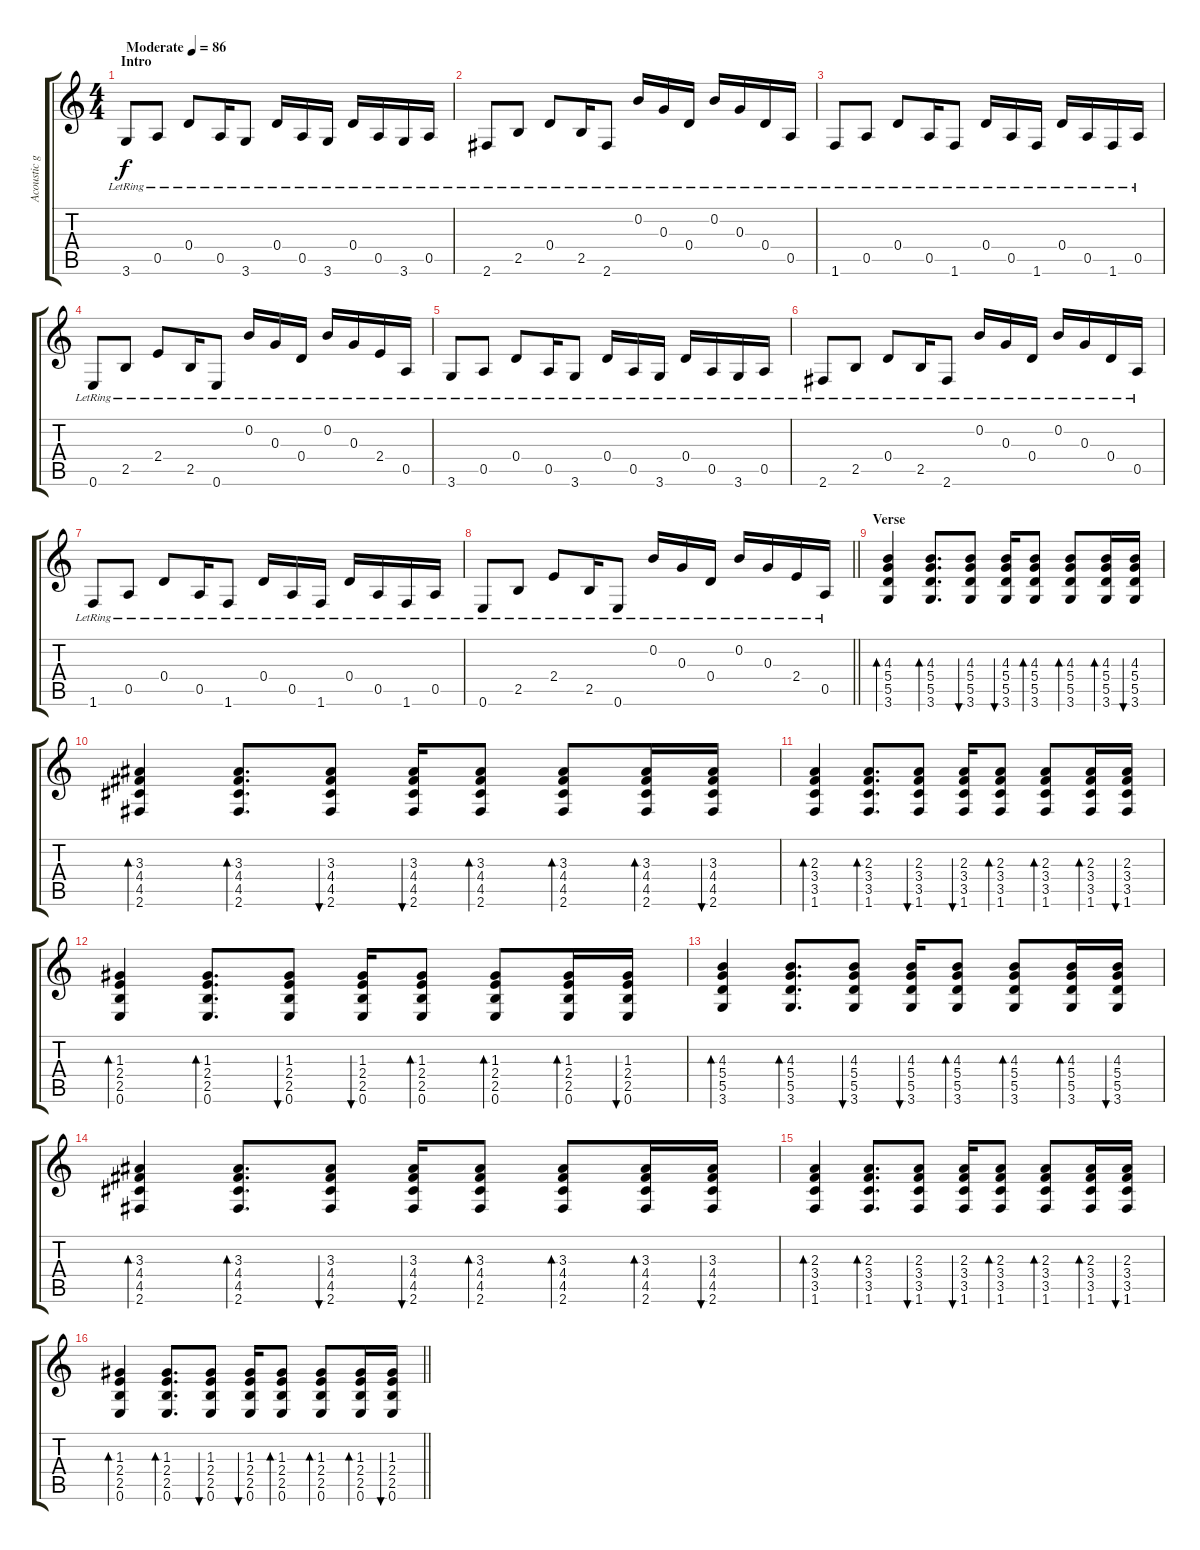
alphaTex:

\track ("Acoustic guitar" "Acoustic g") {instrument acousticguitarsteel}
\staff {score tabs}
\tuning (E4 B3 G3 D3 A2 E2) {hide}
\ts (4 4)
\section ("" "Intro")
\tempo (86 "Moderate")
\clef g2
\ks c
3.6{lr}.8{dy f instrument acousticguitarsteel} 0.5{lr}.8 0.4{lr}.8 0.5{lr}.16 3.6{lr}.8 0.4{lr}.16 0.5{lr}.16 3.6{lr}.16 0.4{lr}.16 0.5{lr}.16 3.6{lr}.16 0.5{lr}.16 |
2.6{lr}.8 2.5{lr}.8 0.4{lr}.8 2.5{lr}.16 2.6{lr}.8 0.2{lr}.16 0.3{lr}.16 0.4{lr}.16 0.2{lr}.16 0.3{lr}.16 0.4{lr}.16 0.5{lr}.16 |
1.6{lr}.8 0.5{lr}.8 0.4{lr}.8 0.5{lr}.16 1.6{lr}.8 0.4{lr}.16 0.5{lr}.16 1.6{lr}.16 0.4{lr}.16 0.5{lr}.16 1.6{lr}.16 0.5{lr}.16 |
0.6{lr}.8 2.5{lr}.8 2.4{lr}.8 2.5{lr}.16 0.6{lr}.8 0.2{lr}.16 0.3{lr}.16 0.4{lr}.16 0.2{lr}.16 0.3{lr}.16 2.4{lr}.16 0.5{lr}.16 |
3.6{lr}.8 0.5{lr}.8 0.4{lr}.8 0.5{lr}.16 3.6{lr}.8 0.4{lr}.16 0.5{lr}.16 3.6{lr}.16 0.4{lr}.16 0.5{lr}.16 3.6{lr}.16 0.5{lr}.16 |
2.6{lr}.8 2.5{lr}.8 0.4{lr}.8 2.5{lr}.16 2.6{lr}.8 0.2{lr}.16 0.3{lr}.16 0.4{lr}.16 0.2{lr}.16 0.3{lr}.16 0.4{lr}.16 0.5{lr}.16 |
1.6{lr}.8 0.5{lr}.8 0.4{lr}.8 0.5{lr}.16 1.6{lr}.8 0.4{lr}.16 0.5{lr}.16 1.6{lr}.16 0.4{lr}.16 0.5{lr}.16 1.6{lr}.16 0.5{lr}.16 |
\barLineRight lightlight
0.6{lr}.8 2.5{lr}.8 2.4{lr}.8 2.5{lr}.16 0.6{lr}.8 0.2{lr}.16 0.3{lr}.16 0.4{lr}.16 0.2{lr}.16 0.3{lr}.16 2.4{lr}.16 0.5{lr}.16 |
\section ("" "Verse")
(4.3 5.4 5.5 3.6).4{bd 60} (4.3 5.4 5.5 3.6).8{d bd 60} (4.3 5.4 5.5 3.6).8{bu 60} (4.3 5.4 5.5 3.6).16{bu 60} (4.3 5.4 5.5 3.6).8{bd 60} (4.3 5.4 5.5 3.6).8{bd 60} (4.3 5.4 5.5 3.6).16{bd 60} (4.3 5.4 5.5 3.6).16{bu 60} |
(3.3 4.4 4.5 2.6).4{bd 60} (3.3 4.4 4.5 2.6).8{d bd 60} (3.3 4.4 4.5 2.6).8{bu 60} (3.3 4.4 4.5 2.6).16{bu 60} (3.3 4.4 4.5 2.6).8{bd 60} (3.3 4.4 4.5 2.6).8{bd 60} (3.3 4.4 4.5 2.6).16{bd 60} (3.3 4.4 4.5 2.6).16{bu 60} |
(2.3 3.4 3.5 1.6).4{bd 60} (2.3 3.4 3.5 1.6).8{d bd 60} (2.3 3.4 3.5 1.6).8{bu 60} (2.3 3.4 3.5 1.6).16{bu 60} (2.3 3.4 3.5 1.6).8{bd 60} (2.3 3.4 3.5 1.6).8{bd 60} (2.3 3.4 3.5 1.6).16{bd 60} (2.3 3.4 3.5 1.6).16{bu 60} |
(1.3 2.4 2.5 0.6).4{bd 60} (1.3 2.4 2.5 0.6).8{d bd 60} (1.3 2.4 2.5 0.6).8{bu 60} (1.3 2.4 2.5 0.6).16{bu 60} (1.3 2.4 2.5 0.6).8{bd 60} (1.3 2.4 2.5 0.6).8{bd 60} (1.3 2.4 2.5 0.6).16{bd 60} (1.3 2.4 2.5 0.6).16{bu 60} |
(4.3 5.4 5.5 3.6).4{bd 60} (4.3 5.4 5.5 3.6).8{d bd 60} (4.3 5.4 5.5 3.6).8{bu 60} (4.3 5.4 5.5 3.6).16{bu 60} (4.3 5.4 5.5 3.6).8{bd 60} (4.3 5.4 5.5 3.6).8{bd 60} (4.3 5.4 5.5 3.6).16{bd 60} (4.3 5.4 5.5 3.6).16{bu 60} |
(3.3 4.4 4.5 2.6).4{bd 60} (3.3 4.4 4.5 2.6).8{d bd 60} (3.3 4.4 4.5 2.6).8{bu 60} (3.3 4.4 4.5 2.6).16{bu 60} (3.3 4.4 4.5 2.6).8{bd 60} (3.3 4.4 4.5 2.6).8{bd 60} (3.3 4.4 4.5 2.6).16{bd 60} (3.3 4.4 4.5 2.6).16{bu 60} |
(2.3 3.4 3.5 1.6).4{bd 60} (2.3 3.4 3.5 1.6).8{d bd 60} (2.3 3.4 3.5 1.6).8{bu 60} (2.3 3.4 3.5 1.6).16{bu 60} (2.3 3.4 3.5 1.6).8{bd 60} (2.3 3.4 3.5 1.6).8{bd 60} (2.3 3.4 3.5 1.6).16{bd 60} (2.3 3.4 3.5 1.6).16{bu 60} |
\barLineRight lightlight
(1.3 2.4 2.5 0.6).4{bd 60} (1.3 2.4 2.5 0.6).8{d bd 60} (1.3 2.4 2.5 0.6).8{bu 60} (1.3 2.4 2.5 0.6).16{bu 60} (1.3 2.4 2.5 0.6).8{bd 60} (1.3 2.4 2.5 0.6).8{bd 60} (1.3 2.4 2.5 0.6).16{bd 60} (1.3 2.4 2.5 0.6).16{bu 60}
